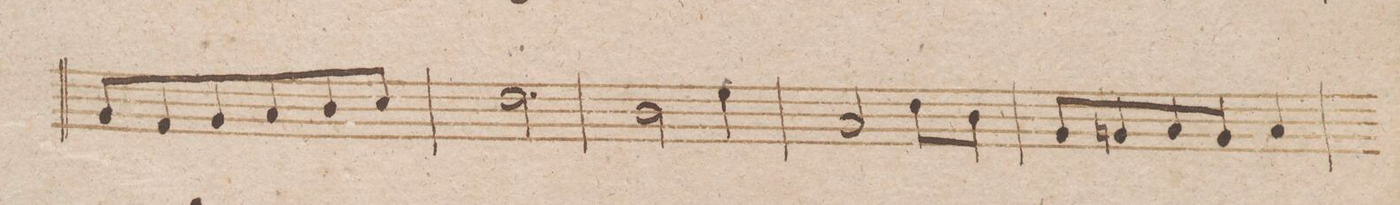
**kern	**dynam
*I"Fagotto 1mo	*
*clefF4	*
*k[b-]	*
*met(c|)	*
*M3/4	*
8BB-/L	.
8AA/	.
8BB-/	.
8C/	.
8D/	.
8E/J	.
=138	=138
2.F\	.
=139	=139
2D\	.
4G\	.
=140	=140
2C/	.
8F\L	.
8D\J	.
=141	=141
8BB-/L	.
8BBn/	.
8C/	.
8BB/J	.
4C/	.
=142	=142
*-	*-
